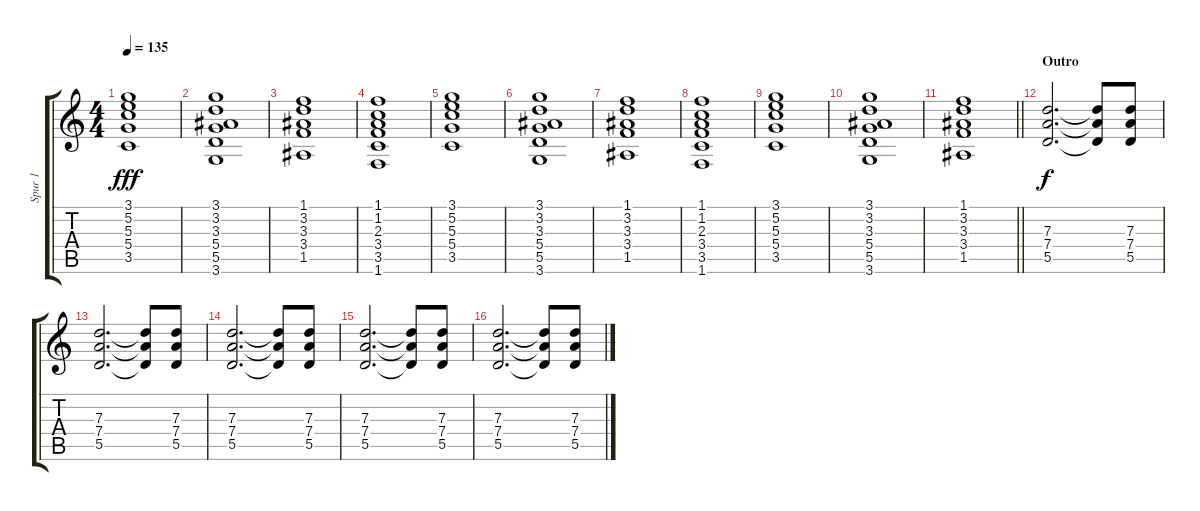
\track ("Spur 1" "Spur 1") {instrument overdrivenguitar}
\staff {score tabs}
\tuning (E4 B3 G3 D3 A2 E2) {hide}
\ts (4 4)
\tempo 135
\clef g2
\ks c
(3.1 5.2 5.3 5.4 3.5).1{dy fff} |
(3.1 3.2 3.3 5.4 5.5 3.6).1 |
(1.1 3.2 3.3 3.4 1.5).1 |
(1.1 1.2 2.3 3.4 3.5 1.6).1 |
(3.1 5.2 5.3 5.4 3.5).1 |
(3.1 3.2 3.3 5.4 5.5 3.6).1 |
(1.1 3.2 3.3 3.4 1.5).1 |
(1.1 1.2 2.3 3.4 3.5 1.6).1 |
(3.1 5.2 5.3 5.4 3.5).1 |
(3.1 3.2 3.3 5.4 5.5 3.6).1 |
\barLineRight lightlight
(1.1 3.2 3.3 3.4 1.5).1 |
\section ("" "Outro")
(7.3 7.4 5.5).2{d dy f} (7.3{t} 7.4{t} 5.5{t}).8 (7.3 7.4 5.5).8 |
(7.3 7.4 5.5).2{d} (7.3{t} 7.4{t} 5.5{t}).8 (7.3 7.4 5.5).8 |
(7.3 7.4 5.5).2{d} (7.3{t} 7.4{t} 5.5{t}).8 (7.3 7.4 5.5).8 |
(7.3 7.4 5.5).2{d} (7.3{t} 7.4{t} 5.5{t}).8 (7.3 7.4 5.5).8 |
(7.3 7.4 5.5).2{d} (7.3{t} 7.4{t} 5.5{t}).8 (7.3 7.4 5.5).8
